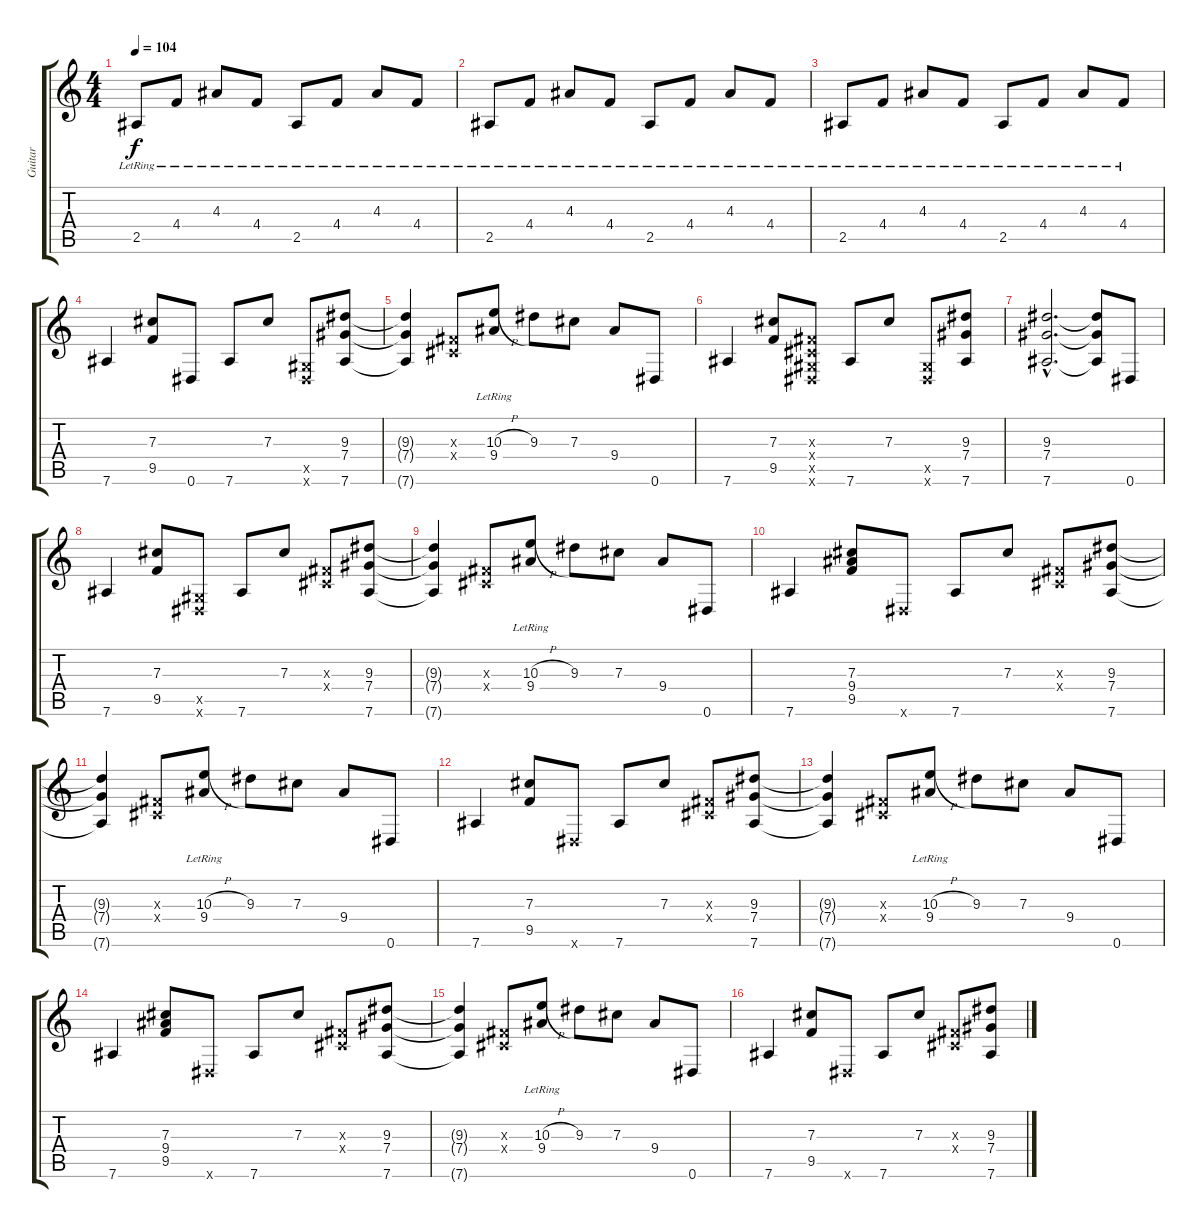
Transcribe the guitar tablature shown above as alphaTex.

\track ("Guitar" "Guitar") {instrument distortionguitar}
\staff {score tabs}
\tuning (Eb4 Bb3 Gb3 Db3 Ab2 Eb2) {hide}
\ts (4 4)
\tempo 104
\clef g2
\ks c
2.5{lr}.8{dy f instrument distortionguitar} 4.4{lr}.8 4.3{lr}.8 4.4{lr}.8 2.5{lr}.8 4.4{lr}.8 4.3{lr}.8 4.4{lr}.8 |
2.5{lr}.8 4.4{lr}.8 4.3{lr}.8 4.4{lr}.8 2.5{lr}.8 4.4{lr}.8 4.3{lr}.8 4.4{lr}.8 |
2.5{lr}.8 4.4{lr}.8 4.3{lr}.8 4.4{lr}.8 2.5{lr}.8 4.4{lr}.8 4.3{lr}.8 4.4{lr}.8 |
7.6.4 (7.3 9.5).8 0.6.8 7.6.8 7.3.8 (0.5{x} 0.6{x}).8 (9.3 7.4 7.6).8 |
(9.3{t} 7.4{t} 7.6{t}).4 (0.3{x} 0.4{x}).8 (10.3{h} 9.4{lr}).8 9.3.8 7.3.8 9.4.8 0.6.8 |
7.6.4 (7.3 9.5).8 (0.3{x} 0.4{x} 0.5{x} 0.6{x}).8 7.6.8 7.3.8 (0.5{x} 0.6{x}).8 (9.3 7.4 7.6).8 |
(9.3{hac} 7.4{hac} 7.6{hac}).2{d} (9.3{t} 7.4{t} 7.6{t}).8 0.6.8 |
7.6.4 (7.3 9.5).8 (0.5{x} 0.6{x}).8 7.6.8 7.3.8 (0.3{x} 0.4{x}).8 (9.3 7.4 7.6).8 |
(9.3{t} 7.4{t} 7.6{t}).4 (0.3{x} 0.4{x}).8 (10.3{h} 9.4{lr}).8 9.3.8 7.3.8 9.4.8 0.6.8 |
7.6.4 (7.3 9.4 9.5).8 0.6{x}.8 7.6.8 7.3.8 (0.3{x} 0.4{x}).8 (9.3 7.4 7.6).8 |
(9.3{t} 7.4{t} 7.6{t}).4 (0.3{x} 0.4{x}).8 (10.3{h} 9.4{lr}).8 9.3.8 7.3.8 9.4.8 0.6.8 |
7.6.4 (7.3 9.5).8 0.6{x}.8 7.6.8 7.3.8 (0.3{x} 0.4{x}).8 (9.3 7.4 7.6).8 |
(9.3{t} 7.4{t} 7.6{t}).4 (0.3{x} 0.4{x}).8 (10.3{h} 9.4{lr}).8 9.3.8 7.3.8 9.4.8 0.6.8 |
7.6.4 (7.3 9.4 9.5).8 0.6{x}.8 7.6.8 7.3.8 (0.3{x} 0.4{x}).8 (9.3 7.4 7.6).8 |
(9.3{t} 7.4{t} 7.6{t}).4 (0.3{x} 0.4{x}).8 (10.3{h} 9.4{lr}).8 9.3.8 7.3.8 9.4.8 0.6.8 |
7.6.4 (7.3 9.5).8 0.6{x}.8 7.6.8 7.3.8 (0.3{x} 0.4{x}).8 (9.3 7.4 7.6).8
